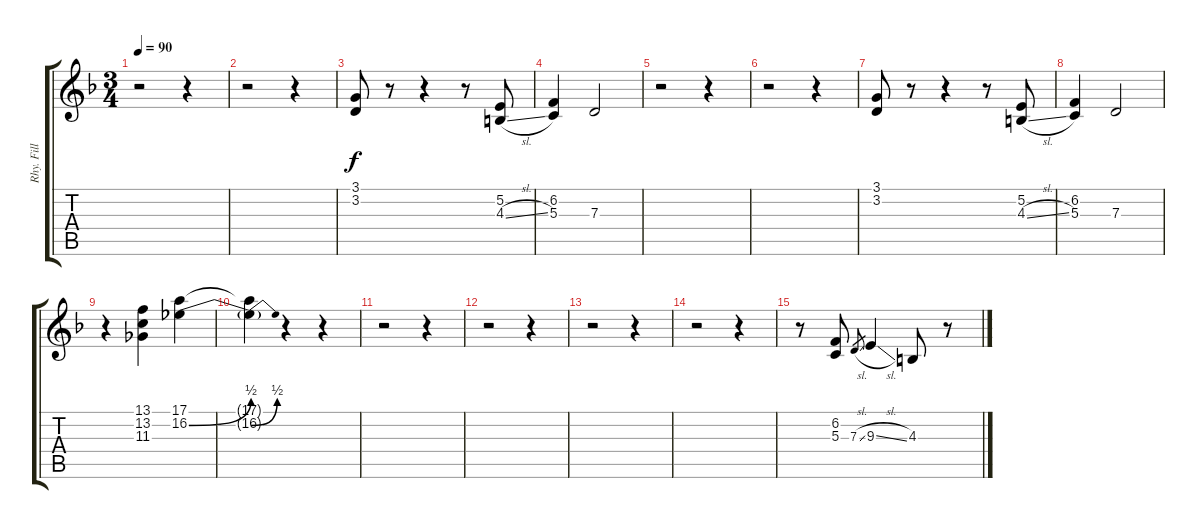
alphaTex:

\track ("Rhy. Fill" "Rhy. Fill") {instrument drawbarorgan}
\staff {score tabs}
\tuning (E4 B3 G3 D3 A2 E2) {hide}
\ts (3 4)
\tempo 90
\clef g2
\ks f
r.2{dy f} r.4 |
r.2 r.4 |
(3.1 3.2).8 r.8 r.4 r.8 (5.2 4.3{sl}).8 |
(6.2 5.3).4 7.3.2 |
r.2 r.4 |
r.2 r.4 |
(3.1 3.2).8 r.8 r.4 r.8 (5.2 4.3{sl}).8 |
(6.2 5.3).4 7.3.2 |
r.4 (13.1 13.2 11.3).4 (17.1 16.2{be (bend 0 0 60 2)}).4 |
(17.1{t} 16.2{be (bend 0 0 60 2) t}).4 r.4 r.4 |
r.2 r.4 |
r.2 r.4 |
r.2 r.4 |
r.2 r.4 |
r.8 (6.2 5.3).8 7.3{sl}.8{gr} 9.3{sl}.4 4.3.8 r.8
